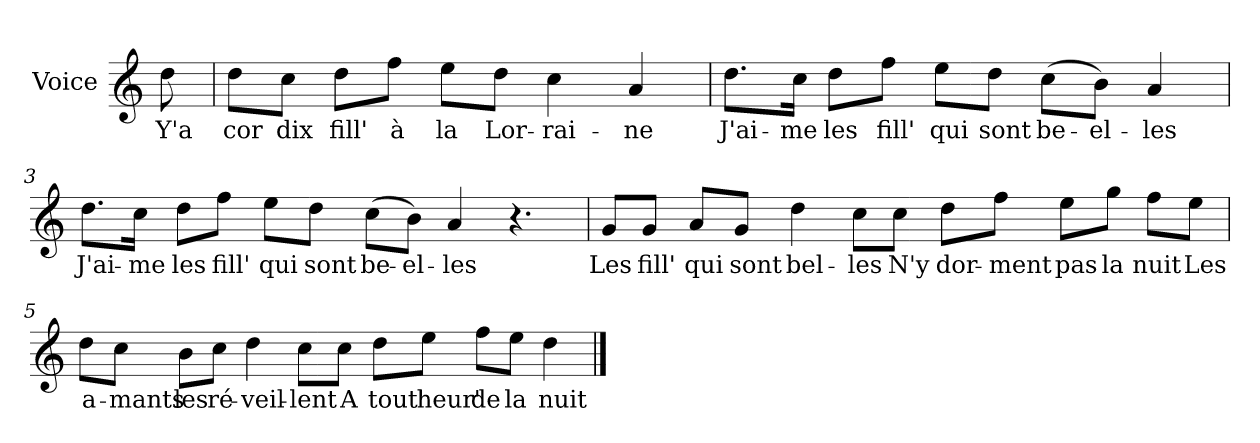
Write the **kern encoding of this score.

**kern	**text
*part1	*part1
*staff1	*staff1
*I"Voice	*
*I'V	*
*clefG2	*
*k[]	*
*C:	*
=	=
8dd\	Y'a
=1	=1
8dd\L	cor
8cc\J	dix
8dd\L	fill'
8ff\J	à
8ee\L	la
8dd\J	Lor-
4cc\	-rai-
4a/	-ne
=2	=2
8.dd\L	J'ai-
16cc\Jk	-me
8dd\L	les
8ff\J	fill'
8ee\L	qui
8dd\J	sont
(>8cc\L	be-
8b\J)	-el-
4a/	-les
=3	=3
8.dd\L	J'ai-
16cc\Jk	-me
8dd\L	les
8ff\J	fill'
8ee\L	qui
8dd\J	sont
(>8cc\L	be-
8b\J)	-el-
4a/	-les
4.r	.
!!LO:LB:g=z
=4	=4
8g/L	Les
8g/J	fill'
8a/L	qui
8g/J	sont
4dd\	bel-
8cc\L	-les
8cc\J	N'y
8dd\L	dor-
8ff\J	-ment
8ee\L	pas
8gg\J	la
8ff\L	nuit
8ee\J	Les
=5	=5
8dd\L	a-
8cc\J	-mants
8b\L	les
8cc\J	ré-
4dd\	-veil-
8cc\L	-lent
8cc\J	A
8dd\L	tout'
8ee\J	heur'
8ff\L	de
8ee\J	la
4dd\	nuit
==	==
*-	*-
